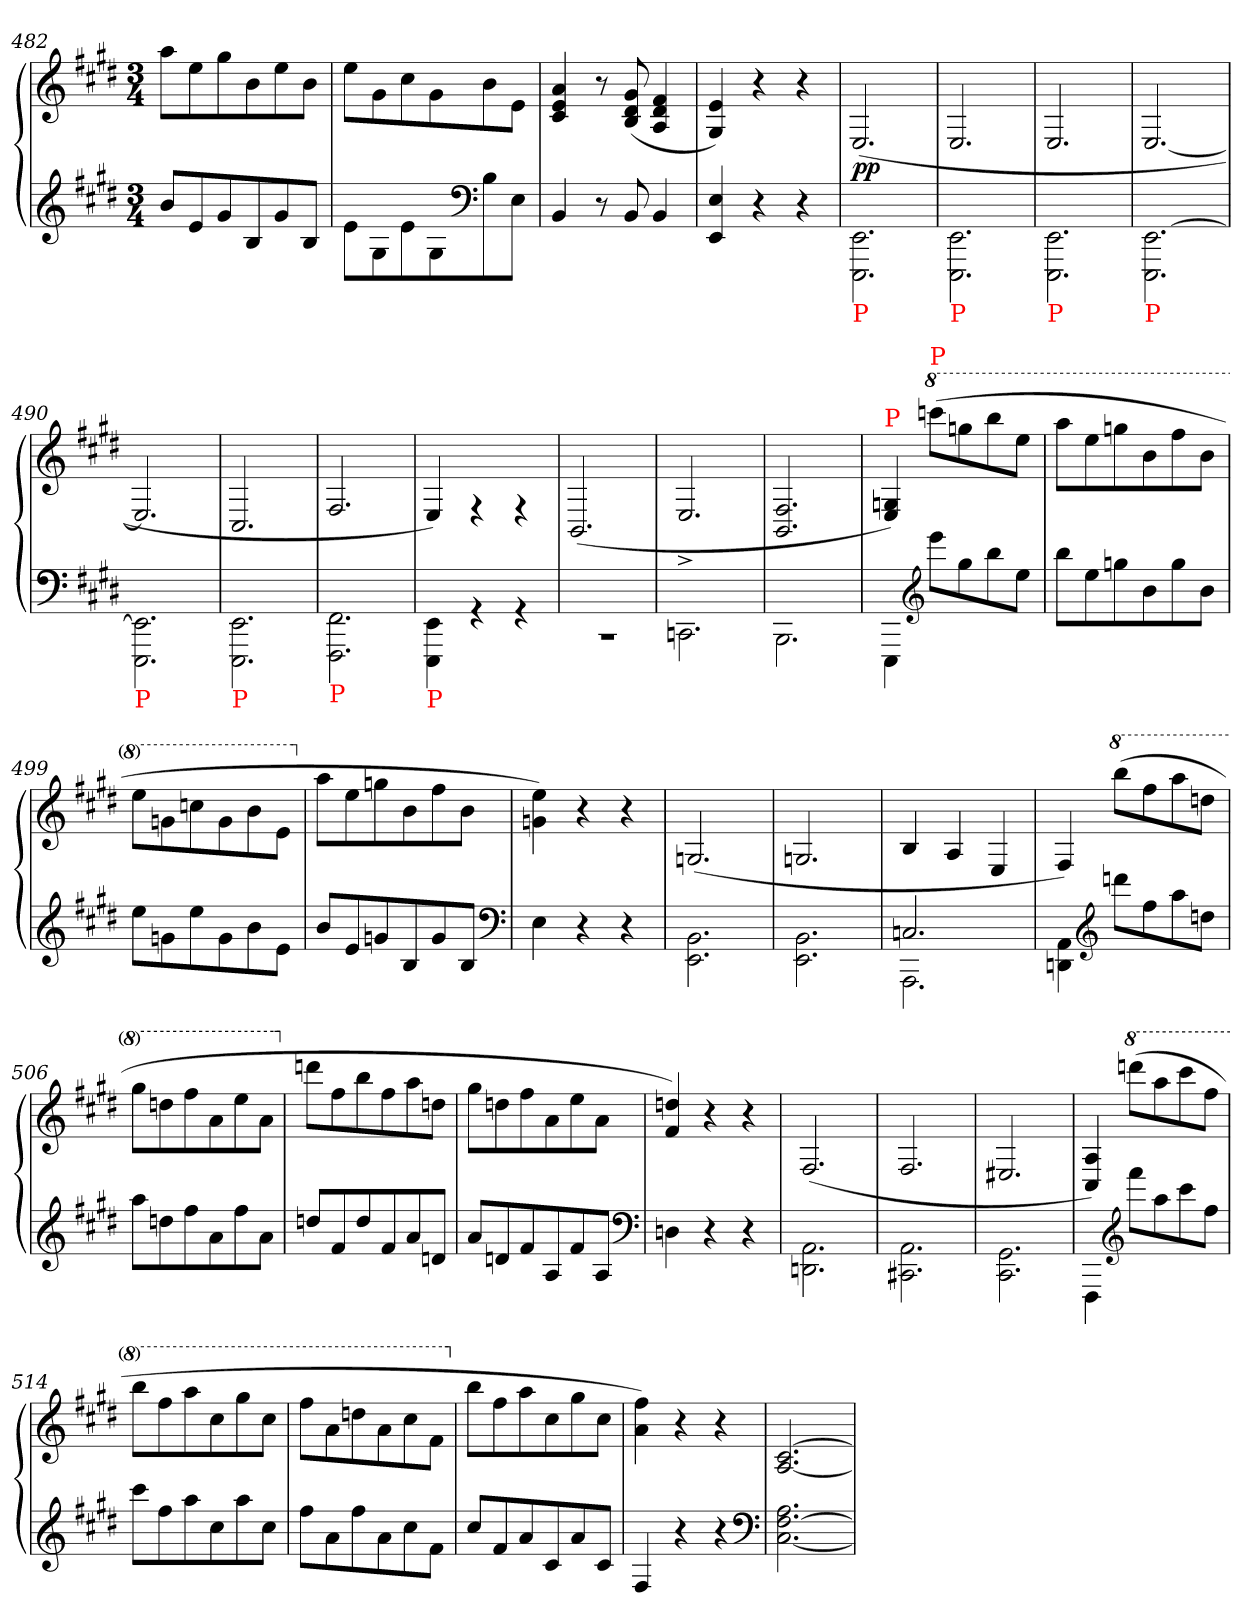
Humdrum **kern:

**kern	**kern	**dynam
*part1	*part1	*part1
*staff2	*staff1	*staff1/2
*clefG2	*clefG2	*
*k[f#c#g#d#]	*k[f#c#g#d#]	*
*M3/4	*M3/4	*
=482	=482	=482
8bL	8aaL	.
8e	8ee	.
8g#	8gg#	.
8B	8b	.
8g#	8ee	.
8BJ	8bJ	.
=483	=483	=483
8eL	8eeL	.
8G#\	8g#	.
8e	8cc#\	.
8G#	8g#	.
*clefF4	*	*
8B	8b	.
8EJ	8eJ	.
=484	=484	=484
4BB	4a 4e 4c#	.
8r	8r	.
8BB	(>8g# 8d# 8B	.
4BB	4f# 4d# 4A	.
=485	=485	=485
4E 4EE	4e 4G#)	.
4r	4r	.
4r	4r	.
=486	=486	=486
!LO:TX:b:color=red:t=P	!	!
!	!	!LO:DY:b
2.EE\ 2.EEE\	(>2.E/	pp
=487	=487	=487
!LO:TX:b:color=red:t=P	!	!
2.EE\ 2.EEE\	2.E/	.
=488	=488	=488
!LO:TX:b:color=red:t=P	!	!
2.EE\ 2.EEE\	2.E/	.
=489	=489	=489
!LO:TX:b:color=red:t=P	!	!
[2.EE\ 2.EEE\	[2.E/	.
=490	=490	=490
!LO:TX:b:color=red:t=P	!	!
2.EE]\ 2.EEE\	2.E/]	.
=491	=491	=491
!LO:TX:b:color=red:t=P	!	!
2.EE\ 2.EEE\	2.C#/	.
=492	=492	=492
!LO:TX:b:color=red:t=P	!	!
2.FF#\ 2.FFF#\	2.F#/	.
=493	=493	=493
!LO:TX:b:color=red:t=P	!	!
4EE\ 4EEE\	4E/)	.
4rGG	4rF	.
4rGG	4rF	.
=494	=494	=494
2.rCC	(>2.BB/	.
=495	=495	=495
2.CCn^<\	2.E/	.
=496	=496	=496
2.BBB\	2.F#/ 2.BB/	.
=497	=497	=497
!	!LO:TX:a:color=red:t=P	!
4EEE\	4Gn/ 4E/)	.
*clefG2	*	*
*	*8va	*
!	!LO:TX:a:color=red:t=P	!
8eeeL	(>8ccccnL	.
8gg#	8gggn	.
8bb	8bbb	.
8eeJ	8eeeJ	.
=498	=498	=498
8bbL	8aaaL	.
8ee	8eee	.
8ggn	8gggn	.
8b	8bb	.
8gg	8fff#	.
8bJ	8bbJ	.
=499	=499	=499
8eeL	8eee\L	.
8gn\	8ggn	.
8ee	8cccn	.
8g	8gg	.
8b	8bb	.
8eJ	8eeJ	.
=500	=500	=500
*	*X8va	*
8bL	8aaL	.
8e	8ee	.
8gn	8ggn	.
8B	8b	.
8g	8ff#	.
8BJ	8bJ	.
*clefF4	*	*
=501	=501	=501
4E	4ee 4gn)	.
4r	4r	.
4r	4r	.
=502	=502	=502
2.BB\ 2.EE\	(>2.Gn/	.
=503	=503	=503
2.BB\ 2.EE\	2.Gn/	.
=504	=504	=504
*^	*	*
2.Cn	2.AAA	4B/	.
.	.	4A/	.
.	.	4E/	.
*v	*v	*	*
=505	=505	=505
4AA\ 4DDn\	4F#/)	.
*clefG2	*	*
*	*8va	*
8dddnL	(>8bbbL	.
8ff#	8fff#	.
8aa	8aaa	.
8ddnJ	8dddnJ	.
=506	=506	=506
8aaL	8ggg#L	.
8ddn	8dddn	.
8ff#	8fff#	.
8a	8aa	.
8ff#	8eee	.
8aJ	8aaJ	.
=507	=507	=507
*	*X8va	*
8ddnL	8dddnL	.
8f#	8ff#	.
8dd	8bb	.
8f#	8ff#	.
8a	8aa	.
8dnJ	8ddnJ	.
=508	=508	=508
8aL	8gg#L	.
8dn	8ddn	.
8f#	8ff#	.
8A	8a	.
8f#	8ee	.
8AJ	8aJ	.
*clefF4	*	*
=509	=509	=509
4Dn	4ddn 4f#)	.
4r	4r	.
4r	4r	.
=510	=510	=510
2.AA\ 2.DDn\	(>2.F#/	.
=511	=511	=511
2.AA\ 2.CC#X\	2.F#/	.
=512	=512	=512
2.GG#\ 2.CC#\	2.E#X/	.
=513	=513	=513
4FFF#\	4A/ 4C#/)	.
*clefG2	*	*
*	*8va	*
8fff#L	(>8ddddnL	.
8aa	8aaa	.
8ccc#	8cccc#	.
8ff#J	8fff#J	.
=514	=514	=514
8ccc#L	8bbbL	.
8ff#	8fff#	.
8aa	8aaa	.
8cc#	8ccc#	.
8aa	8ggg#	.
8cc#J	8ccc#J	.
=515	=515	=515
8ff#L	8fff#L	.
8a	8aa	.
8ff#	8dddn	.
8a	8aa	.
8cc#	8ccc#	.
8f#J	8ff#J	.
=516	=516	=516
*	*X8va	*
8cc#L	8bbL	.
8f#	8ff#	.
8a	8aa	.
8c#	8cc#	.
8a	8gg#	.
8c#J	8cc#J	.
=517	=517	=517
4F#	4ff# 4a)	.
4r	4r	.
4r	4r	.
*clefF4	*	*
=518	=518	=518
[2.F# [2.C# 2.A	[2.c#/ [2.A/	.
=	=	=
*-	*-	*-
